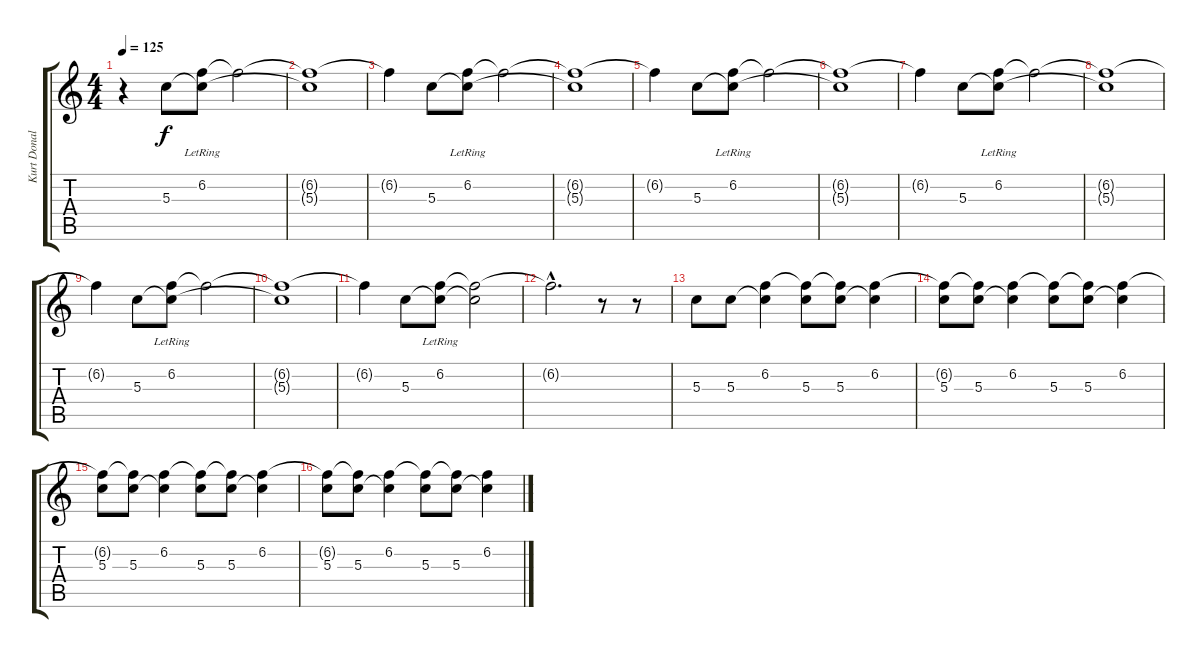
\track ("Kurt Donald Cobain (Guitare)" "Kurt Donal") {instrument electricguitarclean}
\staff {score tabs}
\tuning (E4 B3 G3 D3 A2 E2) {hide}
\ts (4 4)
\tempo 125
\clef g2
\ks c
r.4{dy f instrument electricguitarclean} 5.3.8 (6.2{lr} 5.3{t}).8 6.2{t}.2 |
(6.2{t} 5.3{t}).1 |
6.2{t}.4 5.3.8 (6.2{lr} 5.3{t}).8 6.2{t}.2 |
(6.2{t} 5.3{t}).1 |
6.2{t}.4 5.3.8 (6.2{lr} 5.3{t}).8 6.2{t}.2 |
(6.2{t} 5.3{t}).1 |
6.2{t}.4 5.3.8 (6.2{lr} 5.3{t}).8 6.2{t}.2 |
(6.2{t} 5.3{t}).1 |
6.2{t}.4 5.3.8 (6.2{lr} 5.3{t}).8 6.2{t}.2 |
(6.2{t} 5.3{t}).1 |
6.2{t}.4 5.3.8 (6.2{lr} 5.3{t}).8 (6.2{t} 5.3{t}).2 |
6.2{hac t}.2{d} r.8{instrument distortionguitar} r.8 |
5.3.8 5.3.8 (6.2 5.3{t}).4 (6.2{t} 5.3).8 (6.2{t} 5.3).8 (6.2 5.3{t}).4 |
(6.2{t} 5.3).8 (6.2{t} 5.3).8 (6.2 5.3{t}).4 (6.2{t} 5.3).8 (6.2{t} 5.3).8 (6.2 5.3{t}).4 |
(6.2{t} 5.3).8 (6.2{t} 5.3).8 (6.2 5.3{t}).4 (6.2{t} 5.3).8 (6.2{t} 5.3).8 (6.2 5.3{t}).4 |
(6.2{t} 5.3).8 (6.2{t} 5.3).8 (6.2 5.3{t}).4 (6.2{t} 5.3).8 (6.2{t} 5.3).8 (6.2 5.3{t}).4
